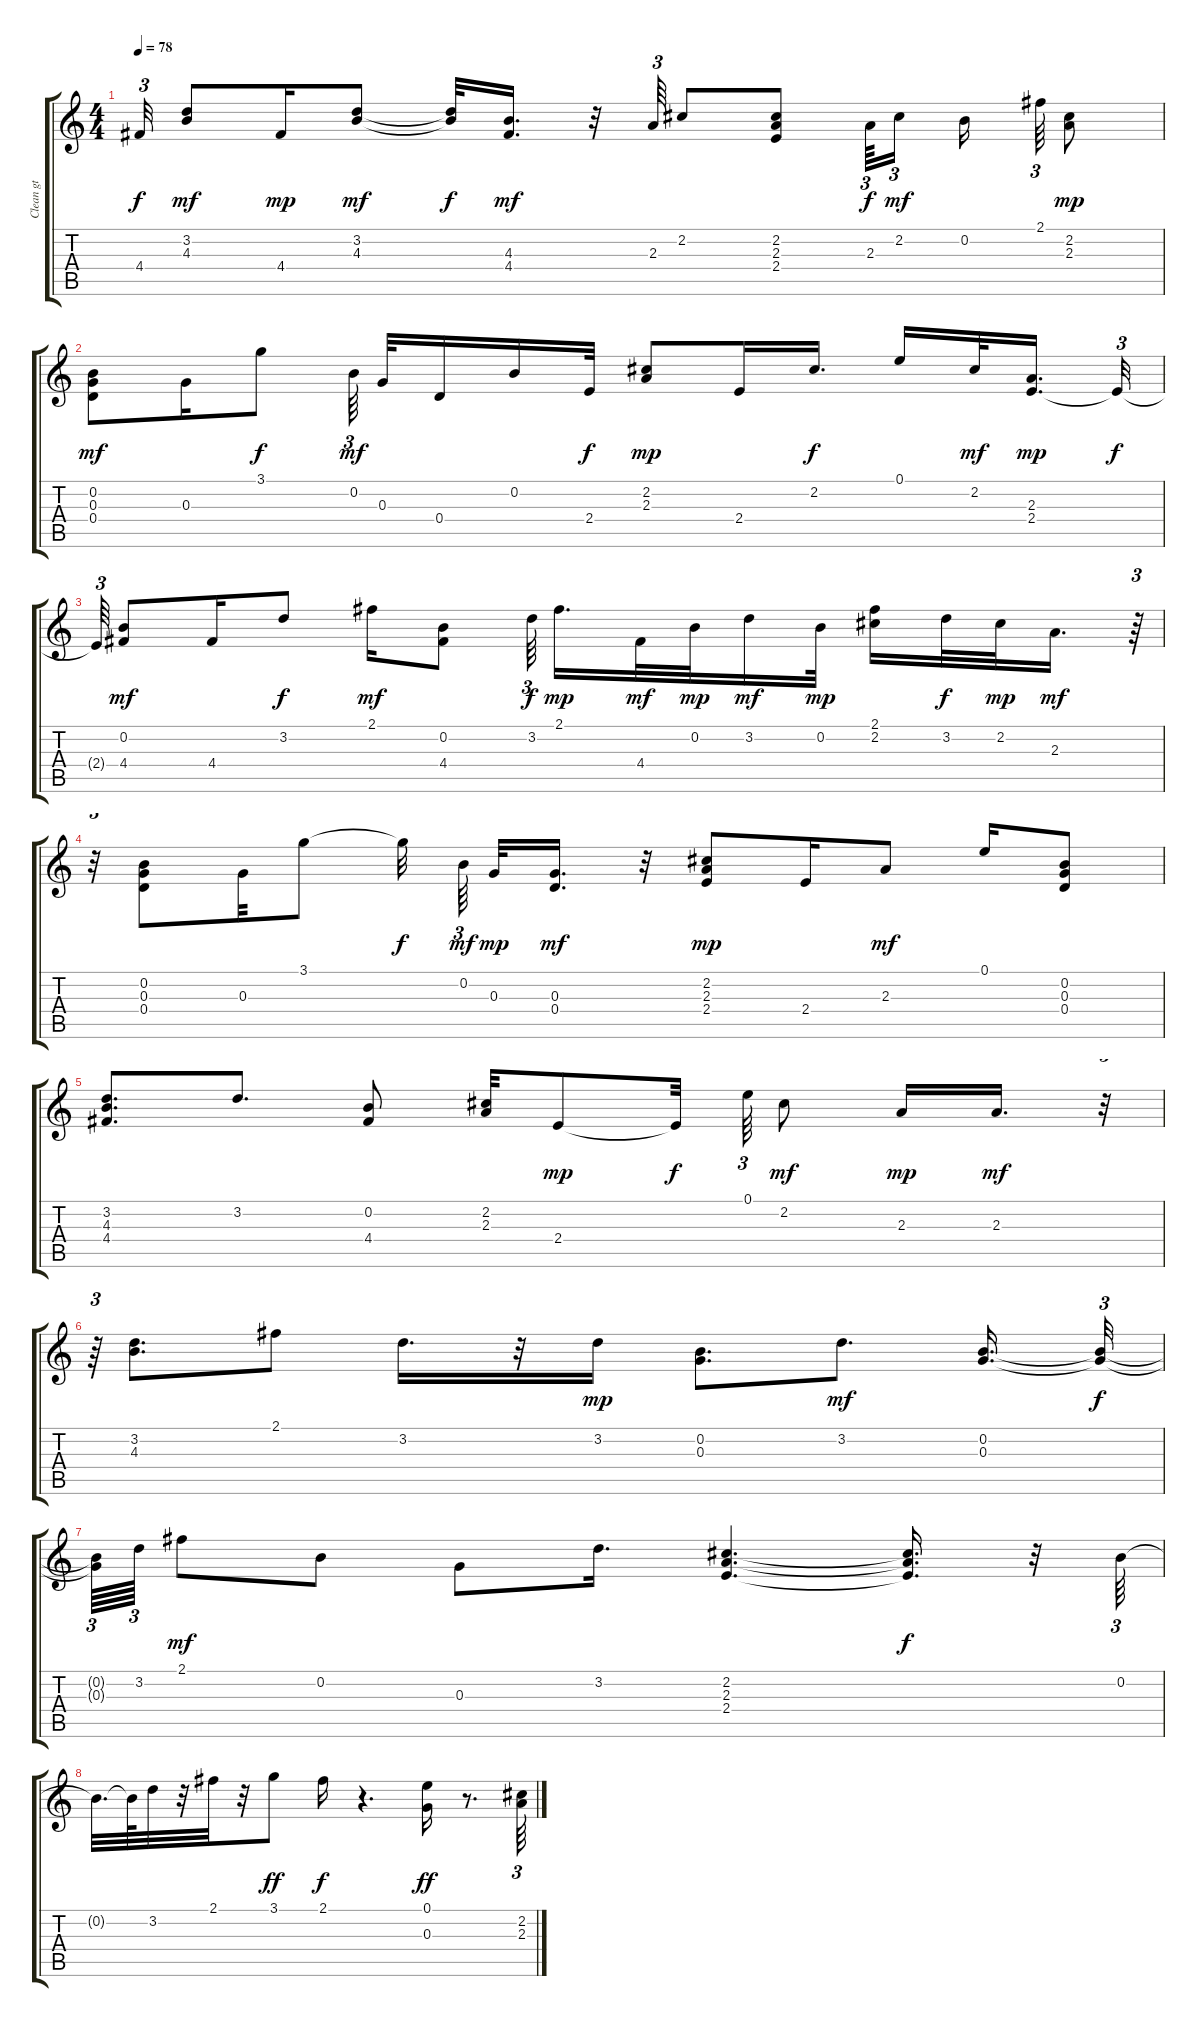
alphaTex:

\track ("Clean gt" "Clean gt") {instrument acousticguitarsteel}
\staff {score tabs}
\tuning (E4 B3 G3 D3 A2 E2) {hide}
\ts (4 4)
\tempo 78
\clef g2
\ks c
4.4{t}.32{tu (3 2) dy f} (3.2 4.3).8{dy mf} 4.4.16{dy mp} (3.2 4.3).8{dy mf} (3.2{t} 4.3{t}).32{dy f} (4.3 4.4).16{d dy mf} r.32 2.3.64{tu (3 2)} 2.2.8 (2.2 2.3 2.4).8 2.3.64{tu (3 2) dy f} 2.2.16{tu (3 2) dy mf beam splitsecondary} 0.2.16{beam splitsecondary} 2.1.64{tu (3 2)} (2.2 2.3).8{dy mp} |
(0.2 0.3 0.4).8{dy mf} 0.3.16 3.1.8{dy f} 0.2.64{tu (3 2) dy mf beam splitsecondary} 0.3.32 0.4.16 0.2.16 2.4.32{dy f} (2.2 2.3).8{dy mp} 2.4.16 2.2.16{d dy f} 0.1.16 2.2.32{dy mf} (2.3 2.4).16{d dy mp beam splitsecondary} 2.4{t}.32{tu (3 2) dy f} |
2.4{t}.64{tu (3 2)} (0.2 4.4).8{dy mf} 4.4.16 3.2.8{dy f} 2.1.16{dy mf} (0.2 4.4).8 3.2.64{tu (3 2) dy f beam splitsecondary} 2.1.16{d dy mp} 4.4.32{dy mf} 0.2.32{dy mp} 3.2.16{dy mf} 0.2.32{dy mp} (2.1 2.2).16 3.2.32{dy f} 2.2.32{dy mp} 2.3.16{d dy mf} r.64{tu (3 2)} |
r.32{tu (3 2)} (0.2 0.3 0.4).8 0.3.32 3.1.8 3.1{t}.32{dy f beam splitsecondary} 0.2.64{tu (3 2) dy mf beam splitsecondary} 0.3.32{dy mp} (0.3 0.4).16{d dy mf} r.32 (2.2 2.3 2.4).8{dy mp} 2.4.16 2.3.8{dy mf} 0.1.16 (0.2 0.3 0.4).8 |
(3.2 4.3 4.4).8{d} 3.2.8{d} (0.2 4.4).8 (2.2 2.3).32 2.4.8{dy mp} 2.4{t}.32{dy f beam splitsecondary} 0.1.64{tu (3 2)} 2.2.8{dy mf} 2.3.16{dy mp} 2.3.16{d dy mf} r.32{tu (3 2)} |
r.64{tu (3 2)} (3.2 4.3).8{d} 2.1.8 3.2.16{d} r.32 3.2.16{dy mp} (0.2 0.3).8{d} 3.2.8{d dy mf} (0.2 0.3).16{d} (0.2{t} 0.3{t}).32{tu (3 2) dy f} |
(0.2{t} 0.3{t}).64{tu (3 2)} 3.2.64{tu (3 2)} 2.1.8{dy mf} 0.2.8 0.3.8 3.2.16{d} (2.2 2.3 2.4).4{d} (2.2{t} 2.3{t} 2.4{t}).16{d dy f} r.32 0.2.64{tu (3 2)} |
0.2{t}.32{d} 0.2{t}.64 3.2.32 r.32 2.1.32 r.32 3.1.8{dy ff} 2.1.16{dy f} r.4{d} (0.1 0.3).16{dy ff} r.8{d} (2.2 2.3).64{tu (3 2)}
